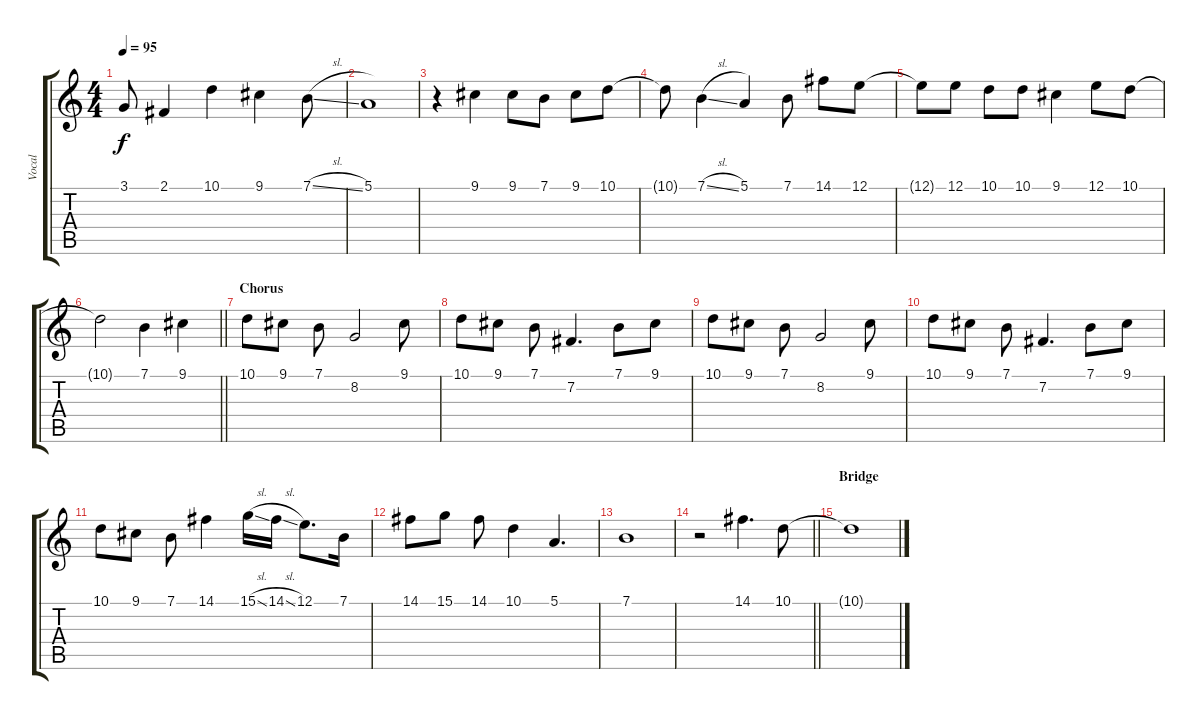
\track ("Vocal" "Vocal") {instrument flute}
\staff {score tabs}
\tuning (E4 B3 G3 D3 A2 E2) {hide}
\ts (4 4)
\tempo 95
\clef g2
\ks c
3.1{t}.8{dy f} 2.1.4 10.1.4 9.1.4 7.1{sl}.8 |
5.1.1 |
r.4 9.1.4 9.1.8 7.1.8 9.1.8 10.1.8 |
10.1{t}.8 7.1{sl}.4 5.1.4 7.1.8 14.1.8 12.1.8 |
12.1{t}.8 12.1.8 10.1.8 10.1.8 9.1.4 12.1.8 10.1.8 |
\barLineRight lightlight
10.1{t}.2 7.1.4 9.1.4 |
\section ("" "Chorus")
10.1.8 9.1.8 7.1.8 8.2.2 9.1.8 |
10.1.8 9.1.8 7.1.8 7.2.4{d} 7.1.8 9.1.8 |
10.1.8 9.1.8 7.1.8 8.2.2 9.1.8 |
10.1.8 9.1.8 7.1.8 7.2.4{d} 7.1.8 9.1.8 |
10.1.8 9.1.8 7.1.8 14.1.4 15.1{sl}.16 14.1{sl}.16 12.1.8{d} 7.1.16 |
14.1.8 15.1.8 14.1.8 10.1.4 5.1.4{d} |
7.1.1 |
\barLineRight lightlight
r.2 14.1.4{d} 10.1.8 |
\section ("" "Bridge")
10.1{t}.1
